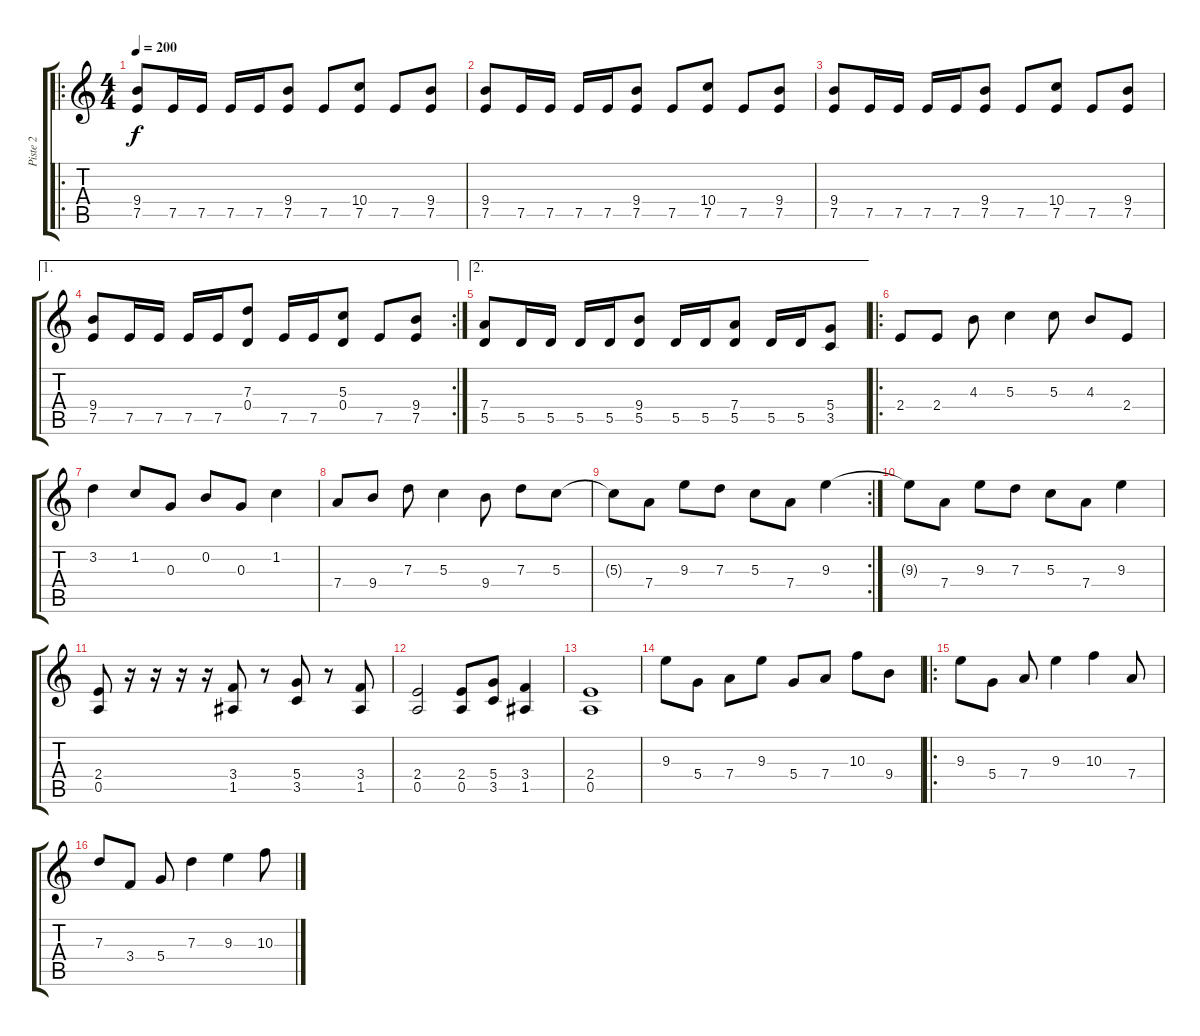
\track ("Piste 2" "Piste 2") {instrument distortionguitar}
\staff {score tabs}
\tuning (E4 B3 G3 D3 A2 E2) {hide}
\ro
\ts (4 4)
\tempo 200
\clef g2
\ks c
(9.4 7.5).8{dy f} 7.5.16 7.5.16 7.5.16 7.5.16 (9.4 7.5).8 7.5.8 (10.4 7.5).8 7.5.8 (9.4 7.5).8 |
(9.4 7.5).8 7.5.16 7.5.16 7.5.16 7.5.16 (9.4 7.5).8 7.5.8 (10.4 7.5).8 7.5.8 (9.4 7.5).8 |
(9.4 7.5).8 7.5.16 7.5.16 7.5.16 7.5.16 (9.4 7.5).8 7.5.8 (10.4 7.5).8 7.5.8 (9.4 7.5).8 |
\ae 1
\rc 2
(9.4 7.5).8 7.5.16 7.5.16 7.5.16 7.5.16 (7.3 0.4).8 7.5.16 7.5.16 (5.3 0.4).8 7.5.8 (9.4 7.5).8 |
\ae 2
(7.4 5.5).8 5.5.16 5.5.16 5.5.16 5.5.16 (9.4 5.5).8 5.5.16 5.5.16 (7.4 5.5).8 5.5.16 5.5.16 (5.4 3.5).8 |
\ro
2.4.8 2.4.8 4.3.8 5.3.4 5.3.8 4.3.8 2.4.8 |
3.2.4 1.2.8 0.3.8 0.2.8 0.3.8 1.2.4 |
7.4.8 9.4.8 7.3.8 5.3.4 9.4.8 7.3.8 5.3.8 |
\rc 2
5.3{t}.8 7.4.8 9.3.8 7.3.8 5.3.8 7.4.8 9.3.4 |
9.3{t}.8 7.4.8 9.3.8 7.3.8 5.3.8 7.4.8 9.3.4 |
(2.4 0.5).8 r.16 r.16 r.16 r.16 (3.4 1.5).8 r.8 (5.4 3.5).8 r.8 (3.4 1.5).8 |
(2.4 0.5).2 (2.4 0.5).8 (5.4 3.5).8 (3.4 1.5).4 |
(2.4 0.5).1 |
9.3.8 5.4.8 7.4.8 9.3.8 5.4.8 7.4.8 10.3.8 9.4.8 |
\ro
9.3.8 5.4.8 7.4.8 9.3.4 10.3.4 7.4.8 |
7.3.8 3.4.8 5.4.8 7.3.4 9.3.4 10.3.8
